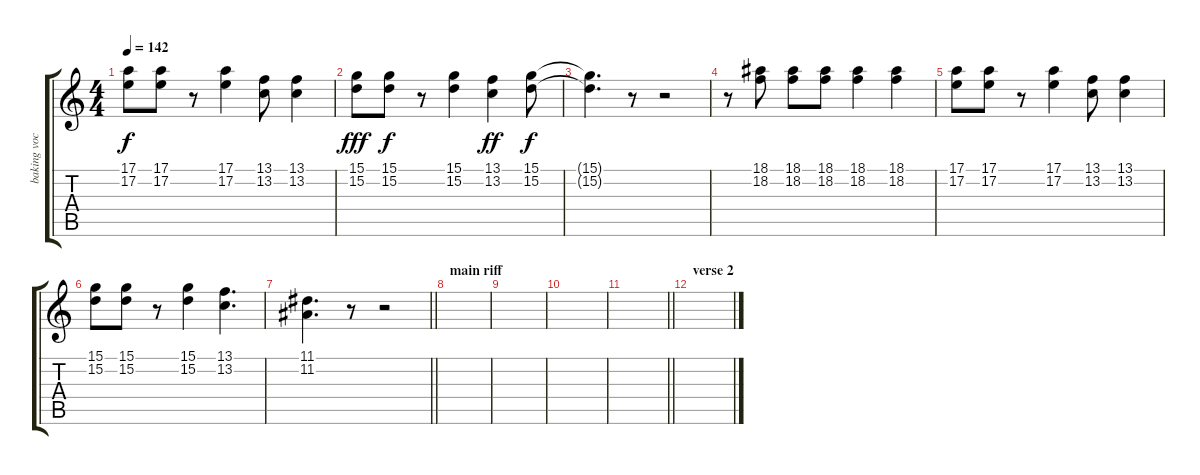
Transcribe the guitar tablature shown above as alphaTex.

\track ("baking vocals" "baking voc") {instrument sopranosax}
\staff {score tabs}
\tuning (E4 B3 G3 D3 A2 D2) {hide}
\ts (4 4)
\tempo 142
\clef g2
\ks c
(17.1 17.2).8{dy f} (17.1 17.2).8 r.8 (17.1 17.2).4 (13.1 13.2).8 (13.1 13.2).4 |
(15.1 15.2).8{dy fff} (15.1 15.2).8{dy f} r.8 (15.1 15.2).4 (13.1 13.2).4{dy ff} (15.1 15.2).8{dy f} |
(15.1{t} 15.2{t}).4{d} r.8 r.2 |
r.8 (18.1 18.2).8 (18.1 18.2).8 (18.1 18.2).8 (18.1 18.2).4 (18.1 18.2).4 |
(17.1 17.2).8 (17.1 17.2).8 r.8 (17.1 17.2).4 (13.1 13.2).8 (13.1 13.2).4 |
(15.1 15.2).8 (15.1 15.2).8 r.8 (15.1 15.2).4 (13.1 13.2).4{d} |
\barLineRight lightlight
(11.1 11.2).4{d} r.8 r.2 |
\section ("" "main riff")
|
|
|
\barLineRight lightlight
|
\section ("" "verse 2")
